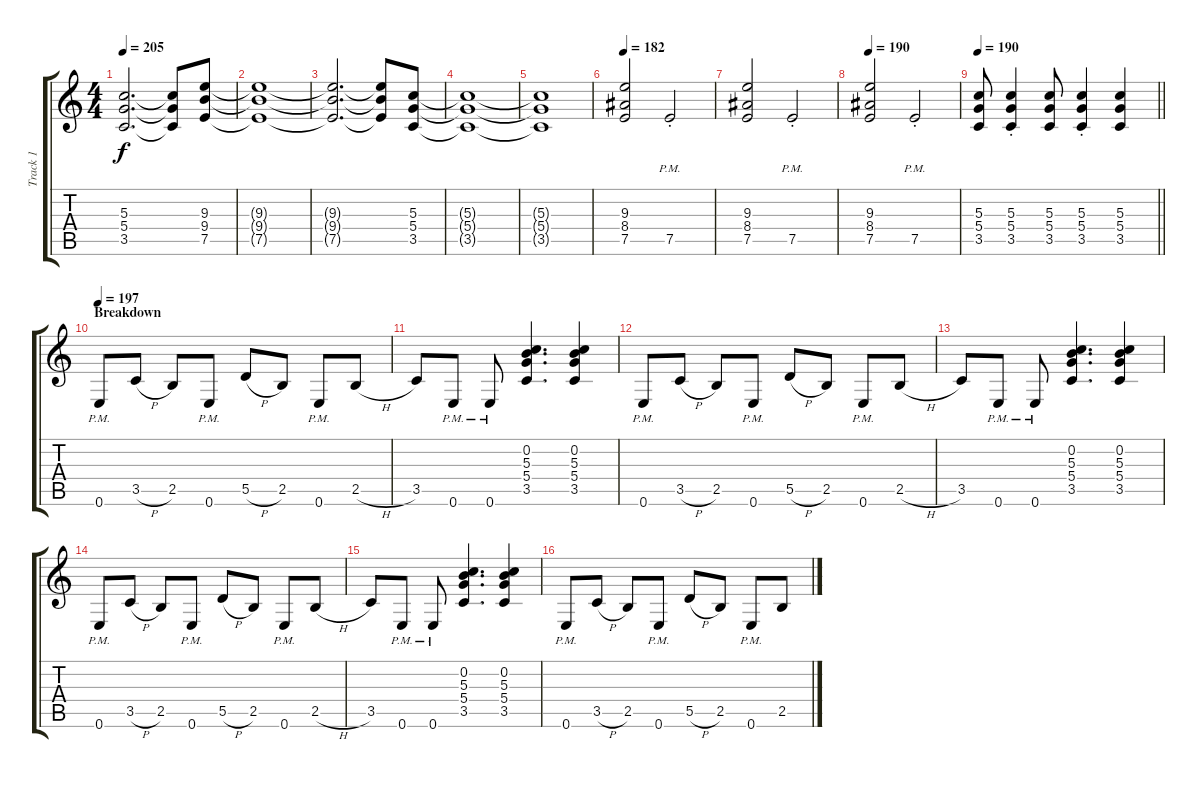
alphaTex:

\track ("Track 1" "Track 1") {instrument overdrivenguitar}
\staff {score tabs}
\tuning (E4 B3 G3 D3 A2 E2) {hide}
\ts (4 4)
\tempo 205
\clef g2
\ks c
(5.3{t} 5.4 3.5{t}).2{d dy f} (5.3{t} 5.4{t} 3.5{t}).8 (9.3 9.4 7.5).8 |
(9.3{t} 9.4{t} 7.5{t}).1 |
(9.3{t} 9.4{t} 7.5{t}).2{d} (9.3{t} 9.4{t} 7.5{t}).8 (5.3 5.4 3.5).8 |
(5.3{t} 5.4{t} 3.5{t}).1 |
(5.3{t} 5.4{t} 3.5{t}).1 |
\tempo 182
(9.3 8.4 7.5).2 7.5{pm st}.2 |
(9.3 8.4 7.5).2 7.5{pm st}.2 |
\tempo 190
(9.3 8.4 7.5).2 7.5{pm st}.2 |
\tempo 190
\barLineRight lightlight
(5.3 5.4 3.5).8 (5.3 5.4 3.5{st}).4 (5.3 5.4 3.5).8 (5.3 5.4 3.5{st}).4 (5.3 5.4 3.5).4 |
\section ("" "Breakdown")
\tempo 197
0.6{pm}.8 3.5{h}.8 2.5.8 0.6{pm}.8 5.5{h}.8 2.5.8 0.6{pm}.8 2.5{h}.8 |
3.5.8 0.6{pm}.8 0.6{pm}.8 (0.2 5.3 5.4 3.5).4{d} (0.2 5.3 5.4 3.5).4 |
0.6{pm}.8 3.5{h}.8 2.5.8 0.6{pm}.8 5.5{h}.8 2.5.8 0.6{pm}.8 2.5{h}.8 |
3.5.8 0.6{pm}.8 0.6{pm}.8 (0.2 5.3 5.4 3.5).4{d} (0.2 5.3 5.4 3.5).4 |
0.6{pm}.8 3.5{h}.8 2.5.8 0.6{pm}.8 5.5{h}.8 2.5.8 0.6{pm}.8 2.5{h}.8 |
3.5.8 0.6{pm}.8 0.6{pm}.8 (0.2 5.3 5.4 3.5).4{d} (0.2 5.3 5.4 3.5).4 |
0.6{pm}.8 3.5{h}.8 2.5.8 0.6{pm}.8 5.5{h}.8 2.5.8 0.6{pm}.8 2.5{h}.8
